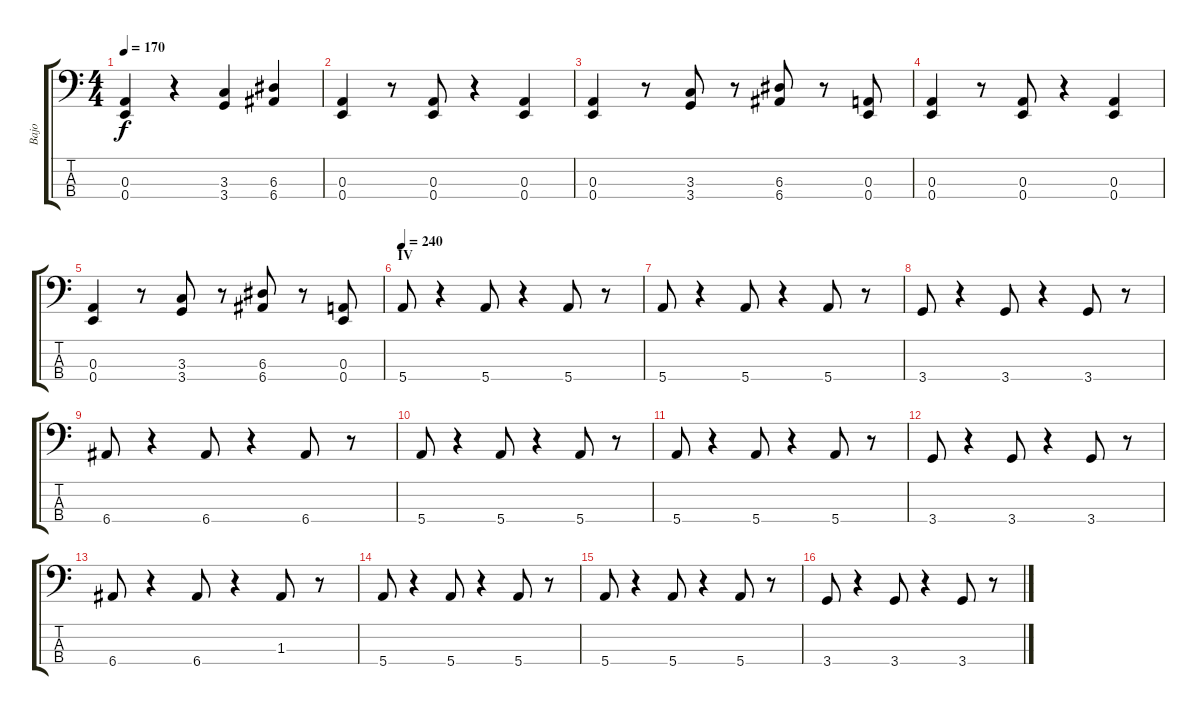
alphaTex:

\track ("Bajo" "Bajo") {instrument slapbass1}
\staff {score tabs}
\tuning (G2 D2 A1 E1) {hide}
\ts (4 4)
\tempo 170
\clef f4
\ks c
(0.3 0.4).4{dy f} r.4 (3.3 3.4).4 (6.3 6.4).4 |
(0.3 0.4).4 r.8 (0.3 0.4).8 r.4 (0.3 0.4).4 |
(0.3 0.4).4 r.8 (3.3 3.4).8 r.8 (6.3 6.4).8 r.8 (0.3 0.4).8 |
(0.3 0.4).4 r.8 (0.3 0.4).8 r.4 (0.3 0.4).4 |
(0.3 0.4).4 r.8 (3.3 3.4).8 r.8 (6.3 6.4).8 r.8 (0.3 0.4).8 |
\section ("" "IV")
\tempo 240
5.4.8 r.4 5.4.8 r.4 5.4.8 r.8 |
5.4.8 r.4 5.4.8 r.4 5.4.8 r.8 |
3.4.8 r.4 3.4.8 r.4 3.4.8 r.8 |
6.4.8 r.4 6.4.8 r.4 6.4.8 r.8 |
5.4.8 r.4 5.4.8 r.4 5.4.8 r.8 |
5.4.8 r.4 5.4.8 r.4 5.4.8 r.8 |
3.4.8 r.4 3.4.8 r.4 3.4.8 r.8 |
6.4.8 r.4 6.4.8 r.4 1.3.8 r.8 |
5.4.8 r.4 5.4.8 r.4 5.4.8 r.8 |
5.4.8 r.4 5.4.8 r.4 5.4.8 r.8 |
3.4.8 r.4 3.4.8 r.4 3.4.8 r.8
